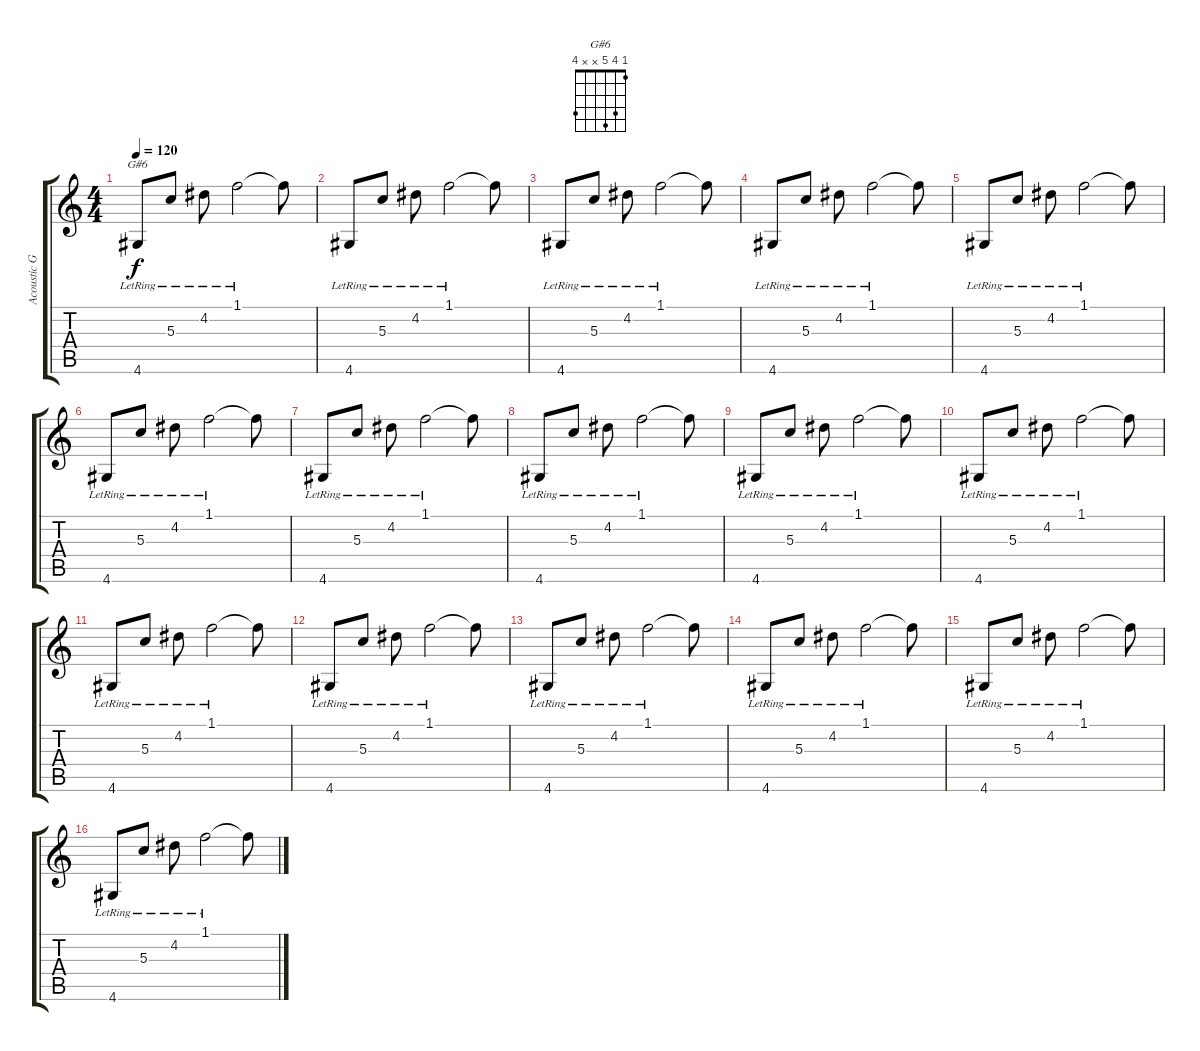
\track ("Acoustic Guitar" "Acoustic G") {instrument acousticguitarnylon}
\staff {score tabs}
\tuning (E4 B3 G3 D3 A2 E2) {hide}
\chord ("G#6" 1 4 5 x x 4)
\ts (4 4)
\tempo 120
\clef g2
\ks c
4.6{lr}.8{ch "G#6" dy f instrument acousticguitarnylon} 5.3{lr}.8 4.2{lr}.8 1.1{lr}.2 1.1{t}.8 |
4.6{lr}.8 5.3{lr}.8 4.2{lr}.8 1.1{lr}.2 1.1{t}.8 |
4.6{lr}.8 5.3{lr}.8 4.2{lr}.8 1.1{lr}.2 1.1{t}.8 |
4.6{lr}.8 5.3{lr}.8 4.2{lr}.8 1.1{lr}.2 1.1{t}.8 |
4.6{lr}.8 5.3{lr}.8 4.2{lr}.8 1.1{lr}.2 1.1{t}.8 |
4.6{lr}.8 5.3{lr}.8 4.2{lr}.8 1.1{lr}.2 1.1{t}.8 |
4.6{lr}.8 5.3{lr}.8 4.2{lr}.8 1.1{lr}.2 1.1{t}.8 |
4.6{lr}.8 5.3{lr}.8 4.2{lr}.8 1.1{lr}.2 1.1{t}.8 |
4.6{lr}.8 5.3{lr}.8 4.2{lr}.8 1.1{lr}.2 1.1{t}.8 |
4.6{lr}.8 5.3{lr}.8 4.2{lr}.8 1.1{lr}.2 1.1{t}.8 |
4.6{lr}.8 5.3{lr}.8 4.2{lr}.8 1.1{lr}.2 1.1{t}.8 |
4.6{lr}.8 5.3{lr}.8 4.2{lr}.8 1.1{lr}.2 1.1{t}.8 |
4.6{lr}.8 5.3{lr}.8 4.2{lr}.8 1.1{lr}.2 1.1{t}.8 |
4.6{lr}.8 5.3{lr}.8 4.2{lr}.8 1.1{lr}.2 1.1{t}.8 |
4.6{lr}.8 5.3{lr}.8 4.2{lr}.8 1.1{lr}.2 1.1{t}.8 |
4.6{lr}.8 5.3{lr}.8 4.2{lr}.8 1.1{lr}.2 1.1{t}.8
